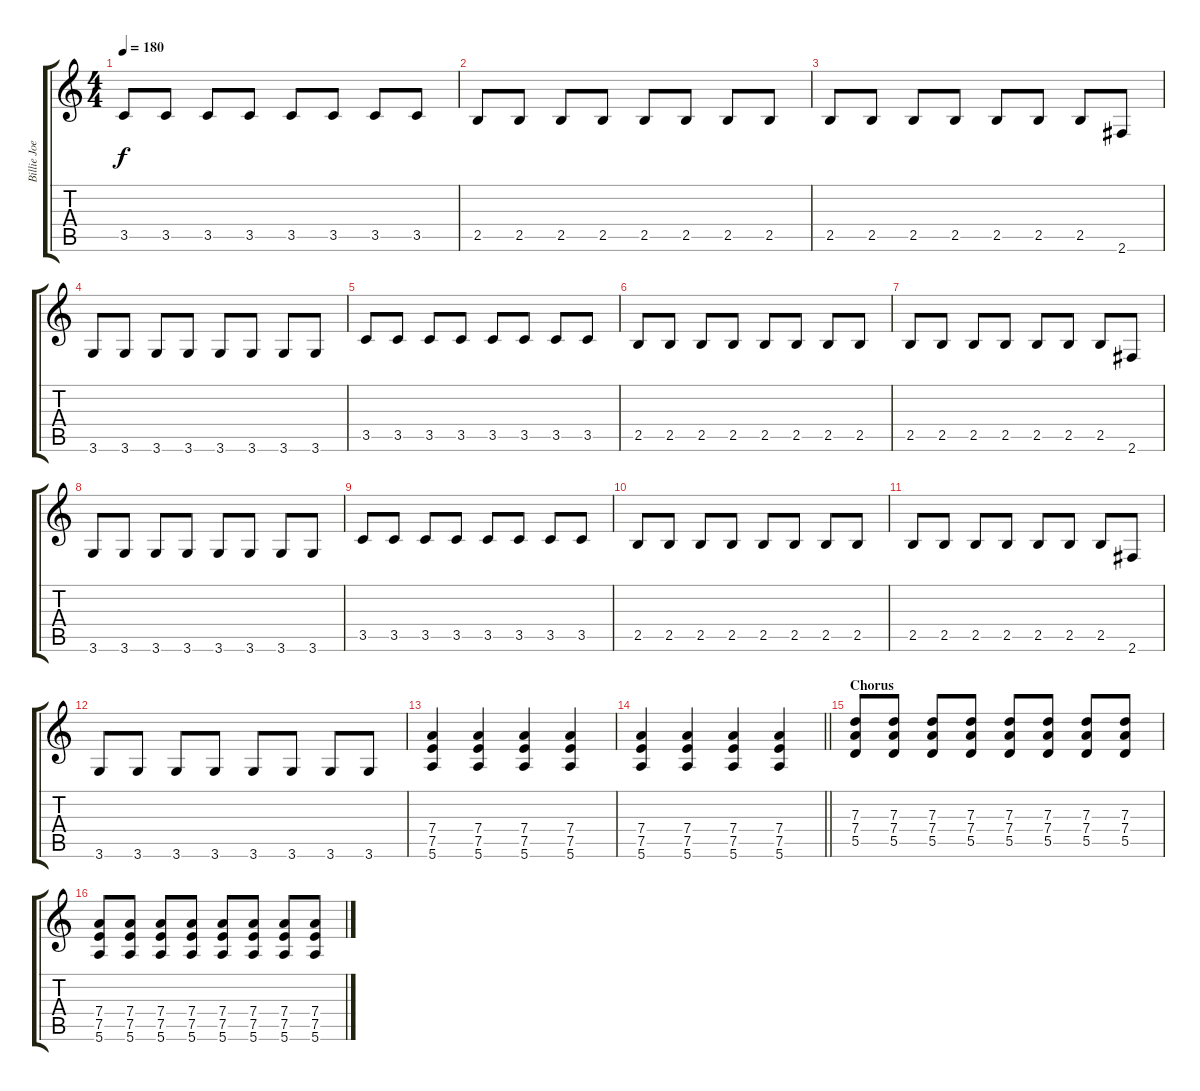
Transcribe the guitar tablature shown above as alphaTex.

\track ("Billie Joe Armstrong - Guitar" "Billie Joe") {instrument distortionguitar}
\staff {score tabs}
\tuning (E4 B3 G3 D3 A2 E2) {hide}
\ts (4 4)
\tempo 180
\clef g2
\ks c
3.5.8{dy f} 3.5.8 3.5.8 3.5.8 3.5.8 3.5.8 3.5.8 3.5.8 |
2.5.8 2.5.8 2.5.8 2.5.8 2.5.8 2.5.8 2.5.8 2.5.8 |
2.5.8 2.5.8 2.5.8 2.5.8 2.5.8 2.5.8 2.5.8 2.6.8 |
3.6.8 3.6.8 3.6.8 3.6.8 3.6.8 3.6.8 3.6.8 3.6.8 |
3.5.8 3.5.8 3.5.8 3.5.8 3.5.8 3.5.8 3.5.8 3.5.8 |
2.5.8 2.5.8 2.5.8 2.5.8 2.5.8 2.5.8 2.5.8 2.5.8 |
2.5.8 2.5.8 2.5.8 2.5.8 2.5.8 2.5.8 2.5.8 2.6.8 |
3.6.8 3.6.8 3.6.8 3.6.8 3.6.8 3.6.8 3.6.8 3.6.8 |
3.5.8 3.5.8 3.5.8 3.5.8 3.5.8 3.5.8 3.5.8 3.5.8 |
2.5.8 2.5.8 2.5.8 2.5.8 2.5.8 2.5.8 2.5.8 2.5.8 |
2.5.8 2.5.8 2.5.8 2.5.8 2.5.8 2.5.8 2.5.8 2.6.8 |
3.6.8 3.6.8 3.6.8 3.6.8 3.6.8 3.6.8 3.6.8 3.6.8 |
(7.4 7.5 5.6).4{volume 13 balance 8} (7.4 7.5 5.6).4 (7.4 7.5 5.6).4 (7.4 7.5 5.6).4 |
\barLineRight lightlight
(7.4 7.5 5.6).4 (7.4 7.5 5.6).4 (7.4 7.5 5.6).4 (7.4 7.5 5.6).4 |
\section ("" "Chorus")
(7.3 7.4 5.5).8 (7.3 7.4 5.5).8 (7.3 7.4 5.5).8 (7.3 7.4 5.5).8 (7.3 7.4 5.5).8 (7.3 7.4 5.5).8 (7.3 7.4 5.5).8 (7.3 7.4 5.5).8 |
(7.4 7.5 5.6).8 (7.4 7.5 5.6).8 (7.4 7.5 5.6).8 (7.4 7.5 5.6).8 (7.4 7.5 5.6).8 (7.4 7.5 5.6).8 (7.4 7.5 5.6).8 (7.4 7.5 5.6).8
